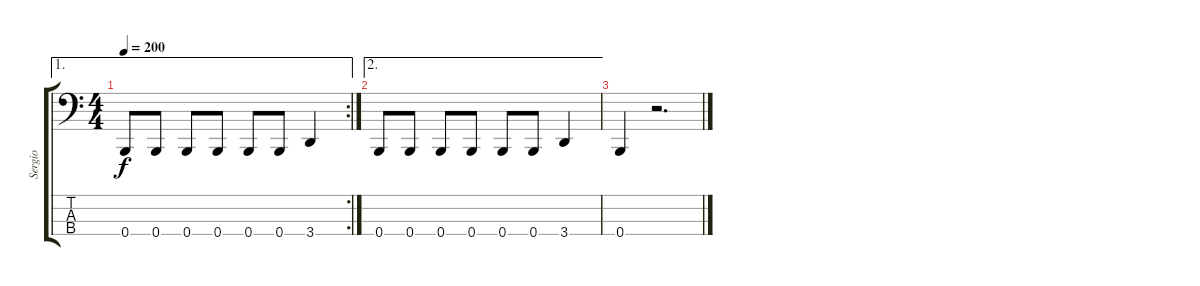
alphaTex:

\track ("Sergio" "Sergio") {instrument electricbassfinger}
\staff {score tabs}
\tuning (E2 B1 Gb1 B0) {hide}
\ae 1
\rc 2
\ts (4 4)
\tempo 200
\clef f4
\ks c
0.4.8{dy f} 0.4.8 0.4.8 0.4.8 0.4.8 0.4.8 3.4.4 |
\ae 2
0.4.8 0.4.8 0.4.8 0.4.8 0.4.8 0.4.8 3.4.4 |
0.4.4 r.2{d}
